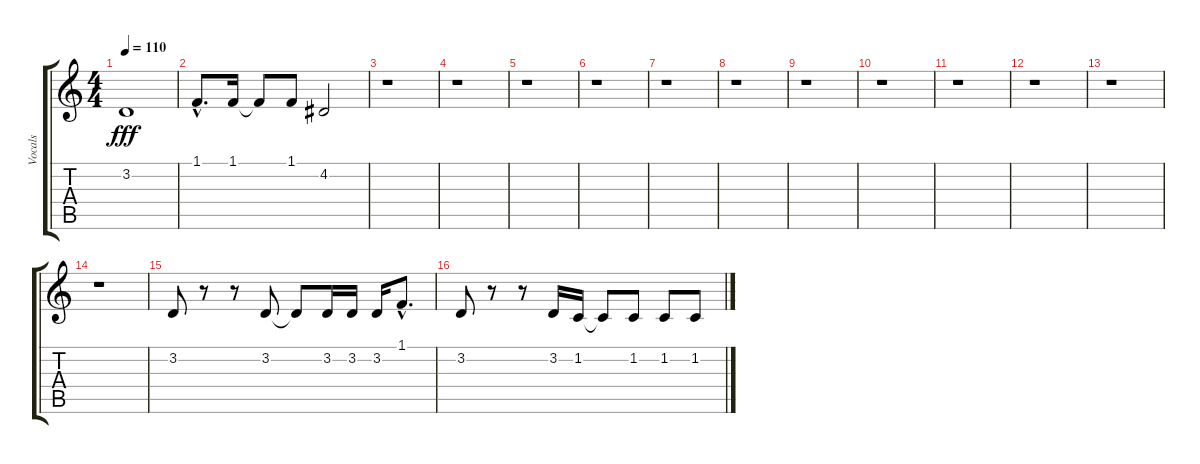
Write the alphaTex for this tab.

\track ("Vocals" "Vocals") {instrument lead2sawtooth}
\staff {score tabs}
\tuning (E4 B3 G3 D3 A2 E2) {hide}
\ts (4 4)
\tempo 110
\clef g2
\ks c
3.2.1{dy fff} |
1.1{hac}.8{d} 1.1.16 1.1{t}.8 1.1.8 4.2.2 |
r.1 |
r.1 |
r.1 |
r.1 |
r.1 |
r.1 |
r.1 |
r.1 |
r.1 |
r.1 |
r.1 |
r.1 |
3.2.8 r.8 r.8 3.2.8 3.2{t}.8 3.2.16 3.2.16 3.2.16 1.1{hac}.8{d} |
3.2.8 r.8 r.8 3.2.16 1.2.16 1.2{t}.8 1.2.8 1.2.8 1.2.8
